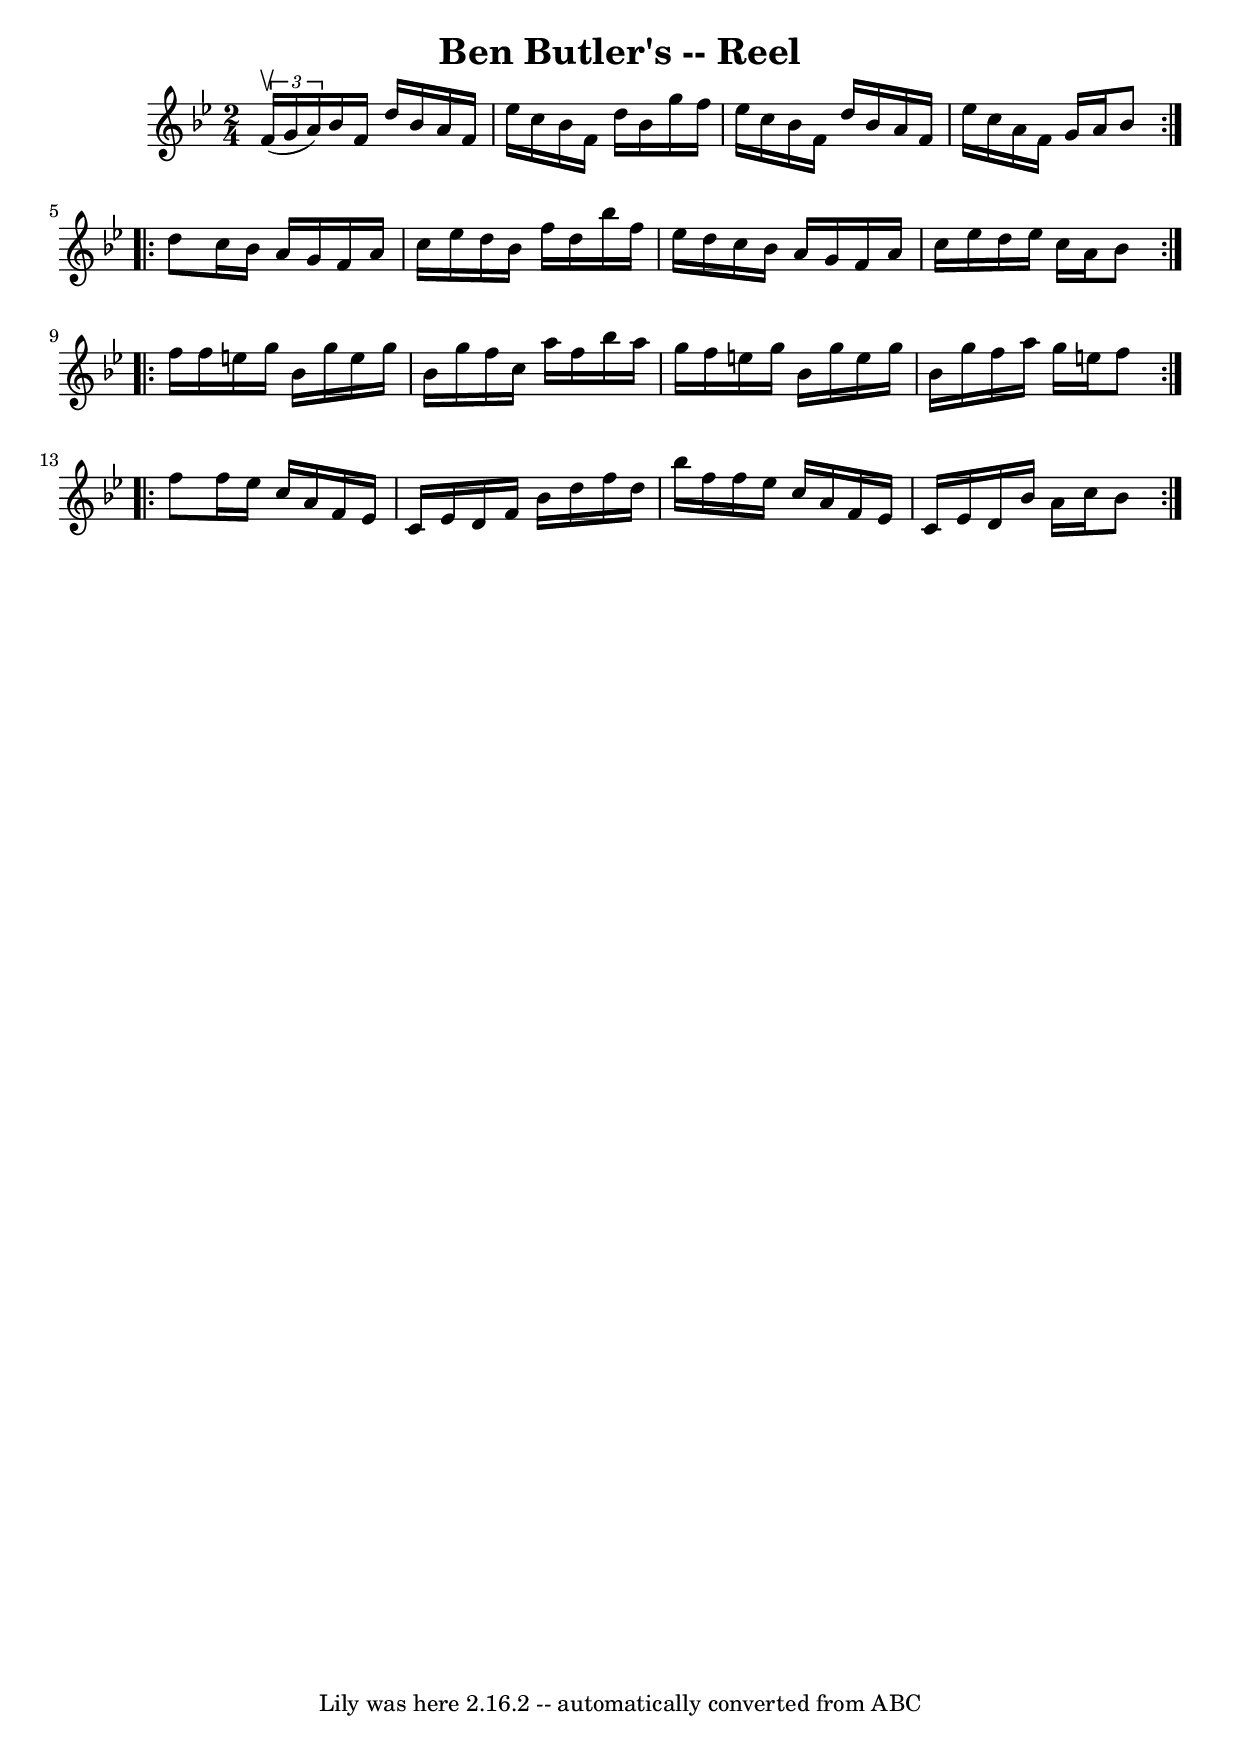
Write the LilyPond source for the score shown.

\version "2.16.2"
\include "Mammoth.ily"
\header {
  %% book = "Ryan's Mammoth Collection"
 crossRefNumber = "1"
 footnotes = "\\\\387"
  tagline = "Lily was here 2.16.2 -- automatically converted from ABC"
  title = "Ben Butler's -- Reel"

}
voicedefault =  {



  \repeat volta 2 {

    \time 2/4 
    \key bes \major   \times 2/3 { f'16^\upbow(g'16 a'16)  				 }   |
 bes'16 f'16 d''16 bes'16 a'16 f'16 ees''16 c''16     |
 bes'16 f'16 d''16 bes'16 g''16 f''16 ees''16 c''16     |
 bes'16 f'16 d''16 bes'16 a'16 f'16 ees''16 c''16     |
 a'16 f'16 g'16 a'16 bes'8  
  } 
  
  \repeat volta 2 { d''8   |
 c''16 bes'16 a'16 g'16 f'16 a'16 c''16 ees''16     |
 d''16 bes'16 f''16 d''16 bes''16 f''16 ees''16 d''16     |
 c''16 bes'16 a'16 g'16 f'16 a'16 c''16 ees''16     |
 d''16 ees''16 
 c''16 a'16 bes'8  
  }     
  \repeat volta 2 { f''16 f''16   |
 e''16 g''16 bes'16 g''16 e''16 g''16 bes'16 g''16      |
 f''16 c''16 a''16 f''16 bes''16 a''16 g''16 f''16     |
 e''16 g''16 bes'16 g''16 e''16 g''16 bes'16 g''16     |
 f''16 a''16 g''16 e''16 f''8  
  }     

  \repeat volta 2 { f''8   |
 f''16 ees''16 c''16 a'16 f'16 ees'16 c'16 ees'16     |
 d'16 f'16 bes'16 d''16 f''16 d''16 bes''16 f''16     |
 f''16 ees''16 c''16 a'16 f'16 ees'16 c'16 ees'16     |
 d'16 bes'16 a'16   
 c''16 bes'8    
  }   

}

\score{
  <<

    \context Staff="default"
    {
      \voicedefault 
      
    }

  >>
  \layout {
    
  }
  \midi {
  }

}
